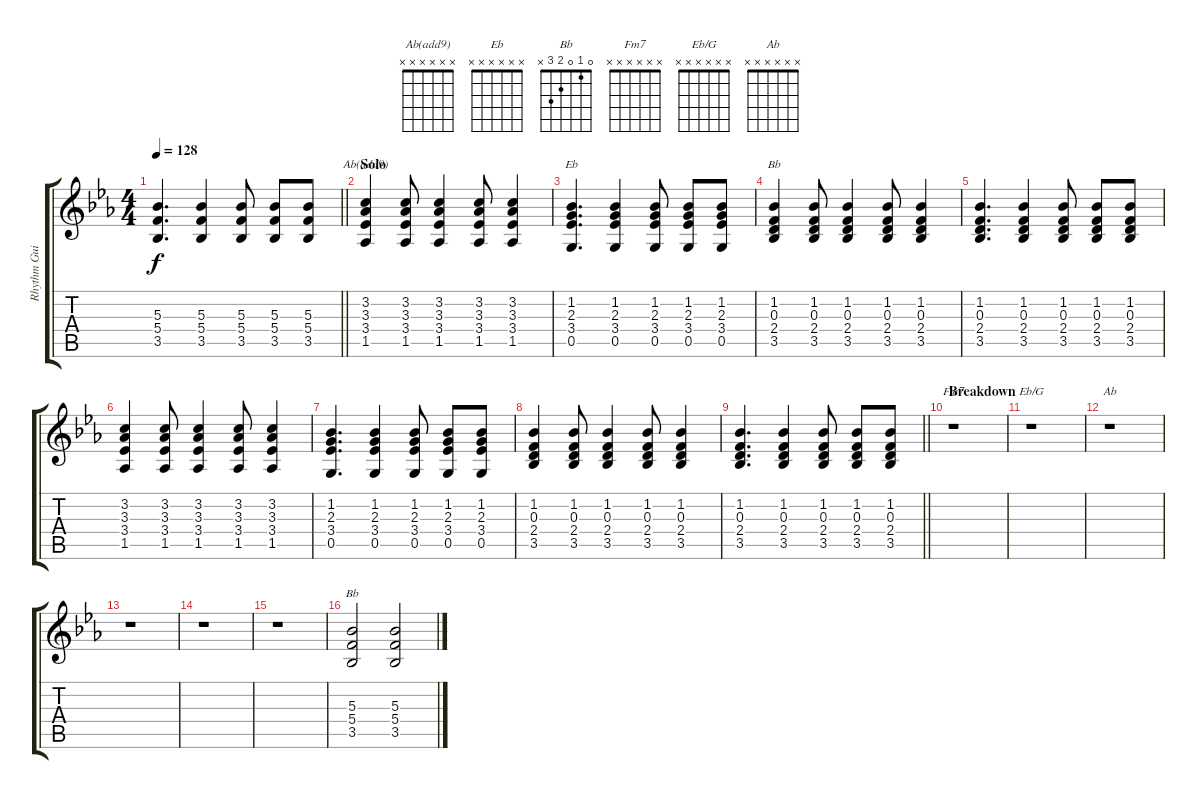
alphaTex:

\track ("Rhythm Guitar #1" "Rhythm Gui") {instrument distortionguitar}
\staff {score tabs}
\tuning (D4 A3 F3 C3 G2 D2) {hide}
\chord ("Ab(add9)" x x x x x x)
\chord ("Eb" x x x x x x)
\chord ("Bb" x x x x x x)
\chord ("Fm7" x x x x x x)
\chord ("Eb/G" x x x x x x)
\chord ("Ab" x x x x x x)
\chord ("Bb" 0 1 0 2 3 x)
\ts (4 4)
\tempo 128
\clef g2
\barLineRight lightlight
\ks eb
(5.3 5.4 3.5).4{d dy f} (5.3 5.4 3.5).4 (5.3 5.4 3.5).8 (5.3 5.4 3.5).8 (5.3 5.4 3.5).8 |
\section ("" "Solo")
(3.2 3.3 3.4 1.5).4{ch "Ab(add9)"} (3.2 3.3 3.4 1.5).8 (3.2 3.3 3.4 1.5).4 (3.2 3.3 3.4 1.5).8 (3.2 3.3 3.4 1.5).4 |
(1.2 2.3 3.4 0.5).4{d ch "Eb"} (1.2 2.3 3.4 0.5).4 (1.2 2.3 3.4 0.5).8 (1.2 2.3 3.4 0.5).8 (1.2 2.3 3.4 0.5).8 |
(1.2 0.3 2.4 3.5).4{ch "Bb"} (1.2 0.3 2.4 3.5).8 (1.2 0.3 2.4 3.5).4 (1.2 0.3 2.4 3.5).8 (1.2 0.3 2.4 3.5).4 |
(1.2 0.3 2.4 3.5).4{d} (1.2 0.3 2.4 3.5).4 (1.2 0.3 2.4 3.5).8 (1.2 0.3 2.4 3.5).8 (1.2 0.3 2.4 3.5).8 |
(3.2 3.3 3.4 1.5).4 (3.2 3.3 3.4 1.5).8 (3.2 3.3 3.4 1.5).4 (3.2 3.3 3.4 1.5).8 (3.2 3.3 3.4 1.5).4 |
(1.2 2.3 3.4 0.5).4{d} (1.2 2.3 3.4 0.5).4 (1.2 2.3 3.4 0.5).8 (1.2 2.3 3.4 0.5).8 (1.2 2.3 3.4 0.5).8 |
(1.2 0.3 2.4 3.5).4 (1.2 0.3 2.4 3.5).8 (1.2 0.3 2.4 3.5).4 (1.2 0.3 2.4 3.5).8 (1.2 0.3 2.4 3.5).4 |
\barLineRight lightlight
(1.2 0.3 2.4 3.5).4{d} (1.2 0.3 2.4 3.5).4 (1.2 0.3 2.4 3.5).8 (1.2 0.3 2.4 3.5).8 (1.2 0.3 2.4 3.5).8 |
\section ("" "Breakdown")
r.1{ch "Fm7"} |
r.1{ch "Eb/G"} |
r.1{ch "Ab"} |
r.1 |
r.1 |
r.1 |
(5.3 5.4 3.5).2{ch "Bb"} (5.3 5.4 3.5).2
